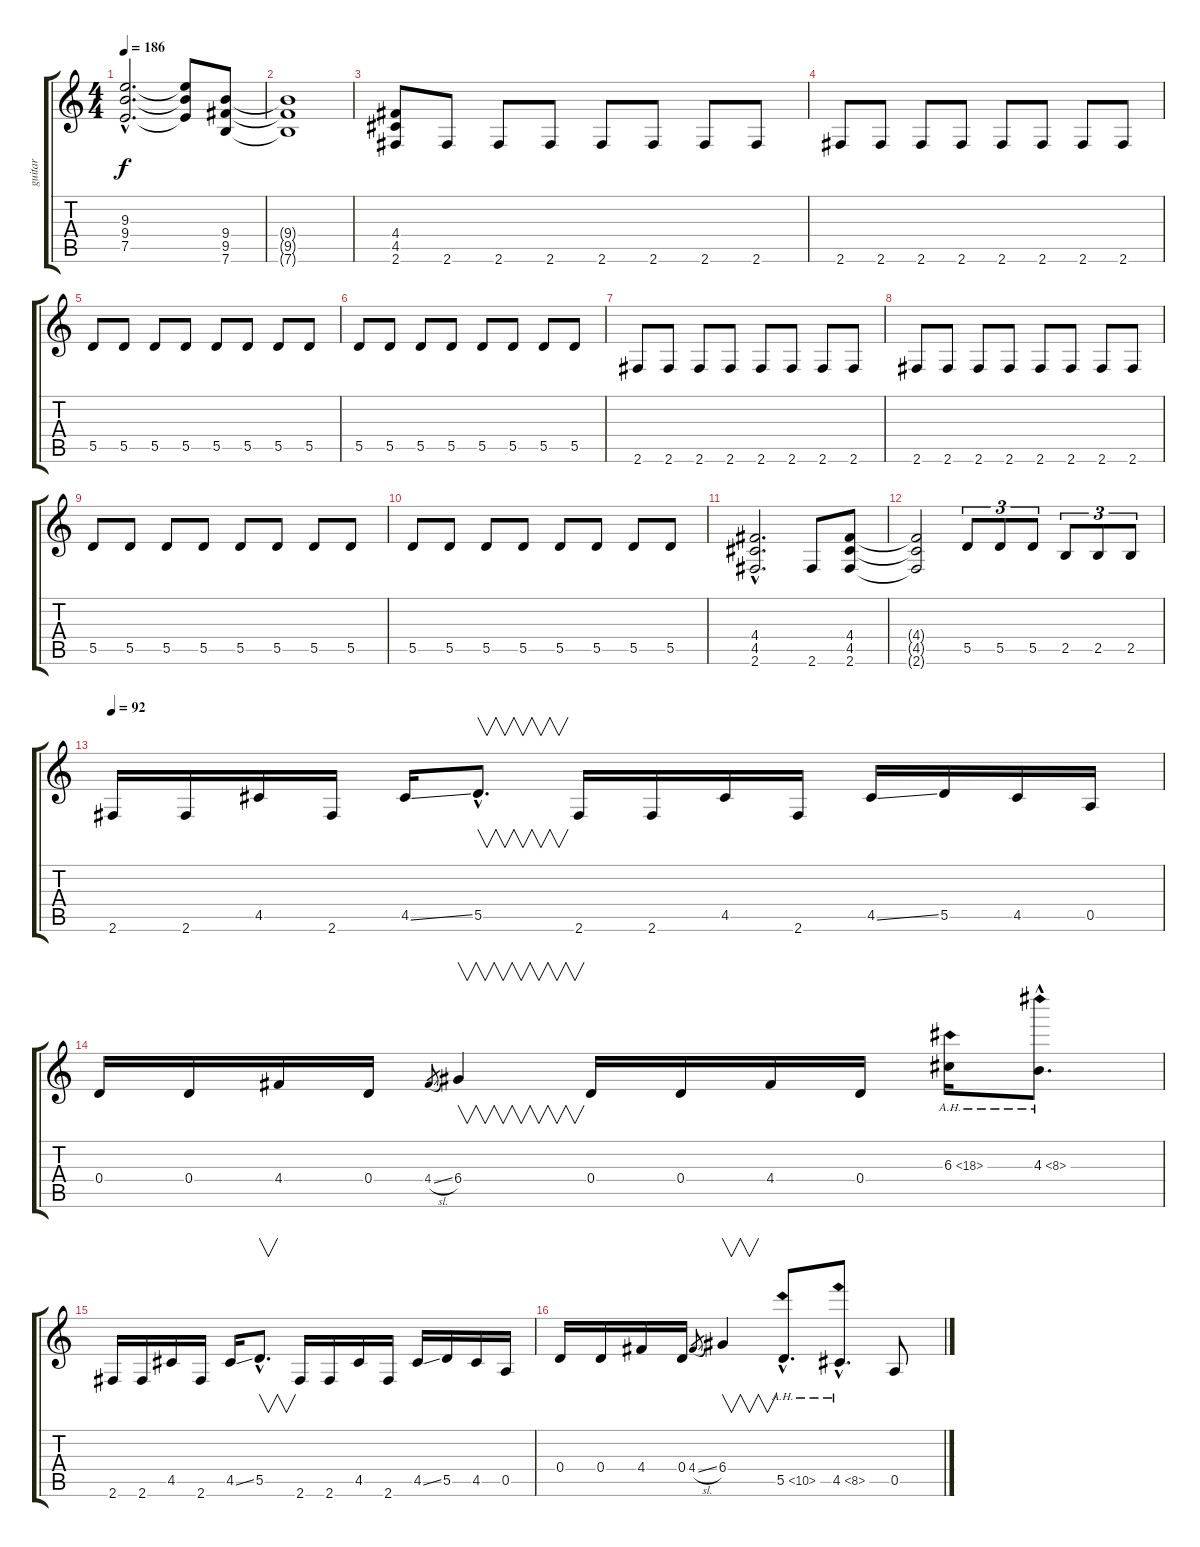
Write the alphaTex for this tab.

\track ("guitar" "guitar") {instrument distortionguitar}
\staff {score tabs}
\tuning (E4 B3 G3 D3 A2 E2) {hide}
\ts (4 4)
\tempo 186
\clef g2
\ks c
(9.3{hac} 9.4{hac} 7.5{hac}).2{d dy f} (9.3{t} 9.4{t} 7.5{t}).8 (9.4 9.5 7.6).8 |
(9.4{t} 9.5{t} 7.6{t}).1 |
(4.4 4.5 2.6).8 2.6.8 2.6.8 2.6.8 2.6.8 2.6.8 2.6.8 2.6.8 |
2.6.8 2.6.8 2.6.8 2.6.8 2.6.8 2.6.8 2.6.8 2.6.8 |
5.5.8 5.5.8 5.5.8 5.5.8 5.5.8 5.5.8 5.5.8 5.5.8 |
5.5.8 5.5.8 5.5.8 5.5.8 5.5.8 5.5.8 5.5.8 5.5.8 |
2.6.8 2.6.8 2.6.8 2.6.8 2.6.8 2.6.8 2.6.8 2.6.8 |
2.6.8 2.6.8 2.6.8 2.6.8 2.6.8 2.6.8 2.6.8 2.6.8 |
5.5.8 5.5.8 5.5.8 5.5.8 5.5.8 5.5.8 5.5.8 5.5.8 |
5.5.8 5.5.8 5.5.8 5.5.8 5.5.8 5.5.8 5.5.8 5.5.8 |
(4.4{hac} 4.5{hac} 2.6{hac}).2{d} 2.6.8 (4.4 4.5 2.6).8 |
(4.4{t} 4.5{t} 2.6{t}).2 5.5.8{tu (3 2)} 5.5.8{tu (3 2)} 5.5.8{tu (3 2)} 2.5.8{tu (3 2)} 2.5.8{tu (3 2)} 2.5.8{tu (3 2)} |
\tempo 92
2.6.16 2.6.16 4.5.16 2.6.16 4.5{ss}.16 5.5{hac}.8{v d} 2.6.16 2.6.16 4.5.16 2.6.16 4.5{ss}.16 5.5.16 4.5.16 0.5.16 |
0.4.16 0.4.16 4.4.16 0.4.16 4.4{sl}.8{gr} 6.4.4{v} 0.4.16 0.4.16 4.4.16 0.4.16 6.3{ah 12}.16 4.3{ah 4 hac}.8{d} |
2.6.16 2.6.16 4.5.16 2.6.16 4.5{ss}.16 5.5{hac}.8{v d} 2.6.16 2.6.16 4.5.16 2.6.16 4.5{ss}.16 5.5.16 4.5.16 0.5.16 |
0.4.16 0.4.16 4.4.16 0.4.16 4.4{sl}.8{gr} 6.4.4{v} 5.5{ah 5 hac}.8{d} 4.5{ah 4 hac}.8{d} 0.5.8
